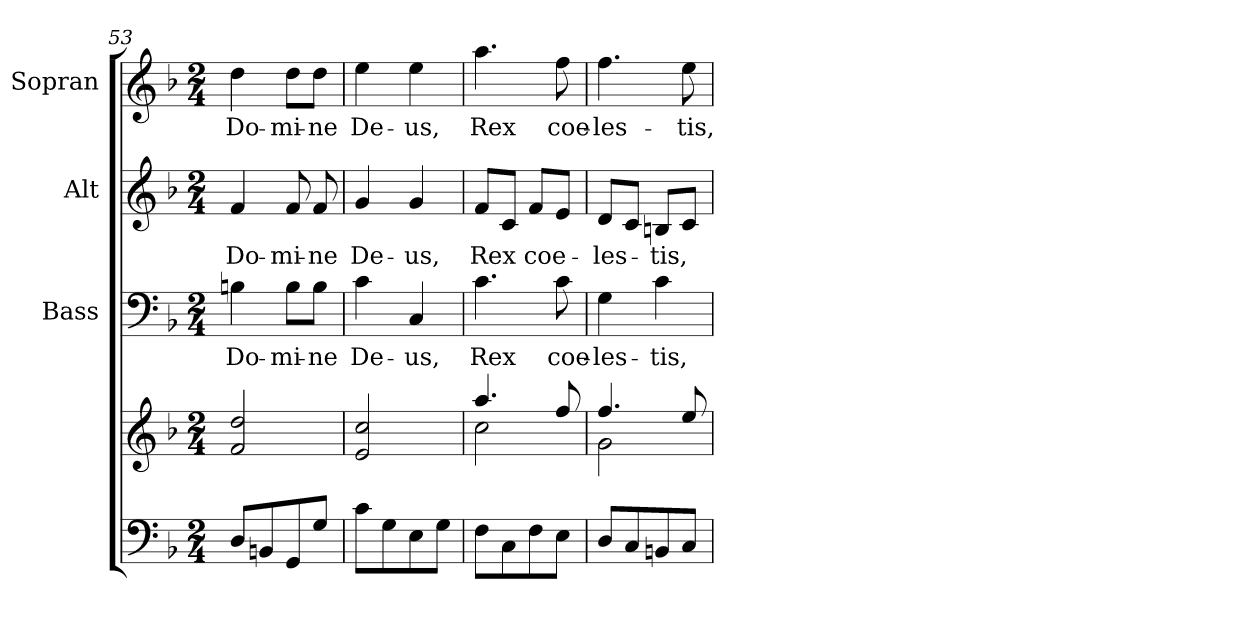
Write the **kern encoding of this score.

**kern	**kern	**kern	**text	**kern	**text	**kern	**text
*part4	*part4	*part3	*part3	*part2	*part2	*part1	*part1
*staff5	*staff4	*staff3	*staff3	*staff2	*staff2	*staff1	*staff1
*	*	*I"Bass	*	*I"Alt	*	*I"Sopran	*
*	*	*I'B.	*	*I'A.	*	*I'S.	*
*clefF4	*clefG2	*clefF4	*	*clefG2	*	*clefG2	*
*k[b-]	*k[b-]	*k[b-]	*	*k[b-]	*	*k[b-]	*
*F:	*F:	*F:	*	*F:	*	*F:	*
*M2/4	*M2/4	*M2/4	*	*M2/4	*	*M2/4	*
=53	=53	=53	=53	=53	=53	=53	=53
!	!	!	!LO:LY:b	!	!LO:LY:b	!	!LO:LY:b
8D/L	2f/ 2dd/	4Bn\	Do-	4f/	Do-	4dd\	Do-
8BBn/	.	.	.	.	.	.	.
!	!	!	!LO:LY:b	!	!LO:LY:b	!	!LO:LY:b
8GG/	.	8B\L	-mi-	8f/	-mi-	8dd\L	-mi-
!	!	!	!LO:LY:b	!	!LO:LY:b	!	!LO:LY:b
8G/J	.	8B\J	-ne	8f/	-ne	8dd\J	-ne
!!LO:LB:g=z
=54	=54	=54	=54	=54	=54	=54	=54
!	!	!	!LO:LY:b	!	!LO:LY:b	!	!LO:LY:b
8c\L	2e/ 2cc/	4c\	De-	4g/	De-	4ee\	De-
8G\	.	.	.	.	.	.	.
!	!	!	!LO:LY:b	!	!LO:LY:b	!	!LO:LY:b
8E\	.	4C/	-us,	4g/	-us,	4ee\	-us,
8G\J	.	.	.	.	.	.	.
=55	=55	=55	=55	=55	=55	=55	=55
*	*^	*	*	*	*	*	*
!	!	!	!	!LO:LY:b	!	!LO:LY:b	!	!LO:LY:b
8F\L	4.aa/	2cc\	4.c\	Rex	8f/L	Rex	4.aa\	Rex
8C\	.	.	.	.	8c/J	.	.	.
!	!	!	!	!	!	!LO:LY:b	!	!
8F\	.	.	.	.	8f/L	coe-	.	.
!	!	!	!	!LO:LY:b	!	!	!	!LO:LY:b
8E\J	8ff/	.	8c\	coe-	8e/J	.	8ff\	coe-
=56	=56	=56	=56	=56	=56	=56	=56	=56
!	!	!	!	!LO:LY:b	!	!LO:LY:b	!	!LO:LY:b
8D/L	4.ff/	2g\	4G\	-les-	8d/L	-les-	4.ff\	-les-
8C/	.	.	.	.	8c/J	.	.	.
!	!	!	!	!LO:LY:b	!	!LO:LY:b	!	!
8BBn/	.	.	4c\	-tis,	8Bn/L	-tis,	.	.
!	!	!	!	!	!	!	!	!LO:LY:b
8C/J	8ee/	.	.	.	8c/J	.	8ee\	-tis,
*	*v	*v	*	*	*	*	*	*
=	=	=	=	=	=	=	=
*-	*-	*-	*-	*-	*-	*-	*-
